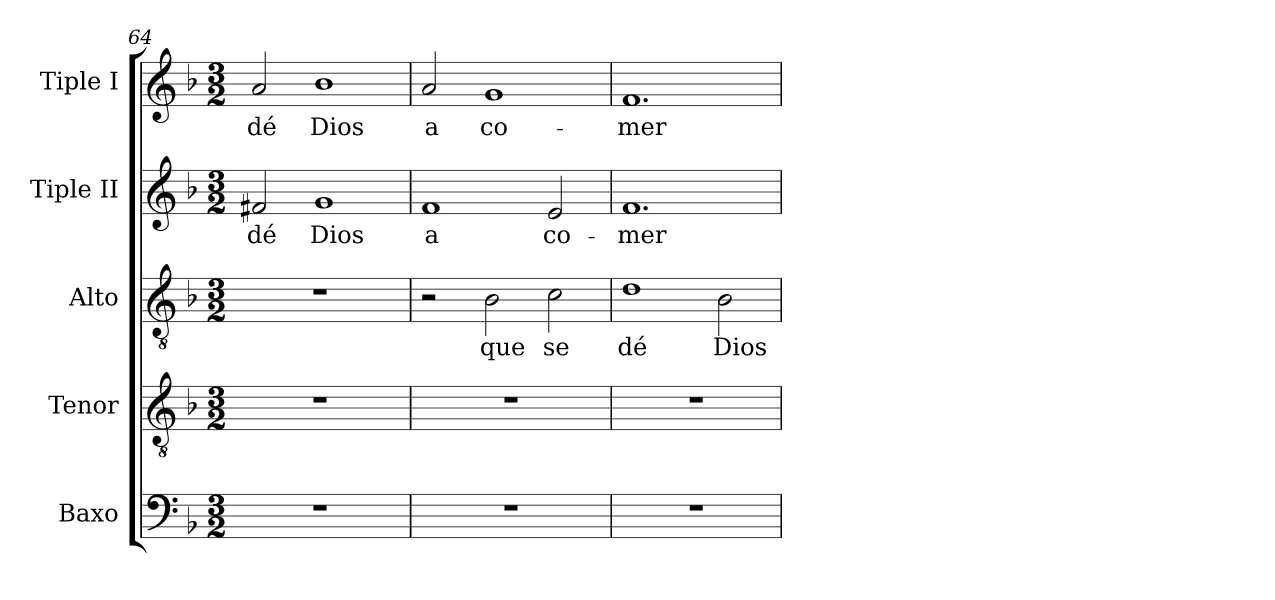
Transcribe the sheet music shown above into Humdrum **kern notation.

**kern	**kern	**kern	**text	**kern	**text	**kern	**text
*part5	*part4	*part3	*part3	*part2	*part2	*part1	*part1
*staff5	*staff4	*staff3	*staff3	*staff2	*staff2	*staff1	*staff1
*I"Baxo	*I"Tenor	*I"Alto	*	*I"Tiple II	*	*I"Tiple I	*
*I'B.	*I'T.	*I'A.	*	*I'II.	*	*I'I.	*
*clefF4	*clefGv2	*clefGv2	*	*clefG2	*	*clefG2	*
*	*ITrd7c12	*ITrd7c12	*	*	*	*	*
*k[b-]	*k[b-]	*k[b-]	*	*k[b-]	*	*k[b-]	*
*F:	*F:	*F:	*	*F:	*	*F:	*
*M3/2	*M3/2	*M3/2	*	*M3/2	*	*M3/2	*
=64	=64	=64	=64	=64	=64	=64	=64
!LO:N:vis=1	!LO:N:vis=1	!LO:N:vis=1	!	!	!LO:LY:b	!	!LO:LY:b
1.r	1.r	1.r	.	2f#X/	dé	2a/	dé
!	!	!	!	!	!LO:LY:b	!	!LO:LY:b
.	.	.	.	1g	Dios	1b-	Dios
=65	=65	=65	=65	=65	=65	=65	=65
!LO:N:vis=1	!LO:N:vis=1	!	!	!	!LO:LY:b	!	!LO:LY:b
1.r	1.r	2r	.	1f	a	2a/	a
!	!	!	!LO:LY:b	!	!	!	!LO:LY:b
.	.	2BB-\	que	.	.	1g	co-
!	!	!	!LO:LY:b	!	!LO:LY:b	!	!
.	.	2C\	se	2e/	co-	.	.
!!LO:LB:g=z
=66	=66	=66	=66	=66	=66	=66	=66
!LO:N:vis=1	!LO:N:vis=1	!	!LO:LY:b	!	!LO:LY:b	!	!LO:LY:b
1.r	1.r	1D	dé	1.f	-mer	1.f	-mer
!	!	!	!LO:LY:b	!	!	!	!
.	.	2BB-\	Dios	.	.	.	.
=	=	=	=	=	=	=	=
*-	*-	*-	*-	*-	*-	*-	*-
